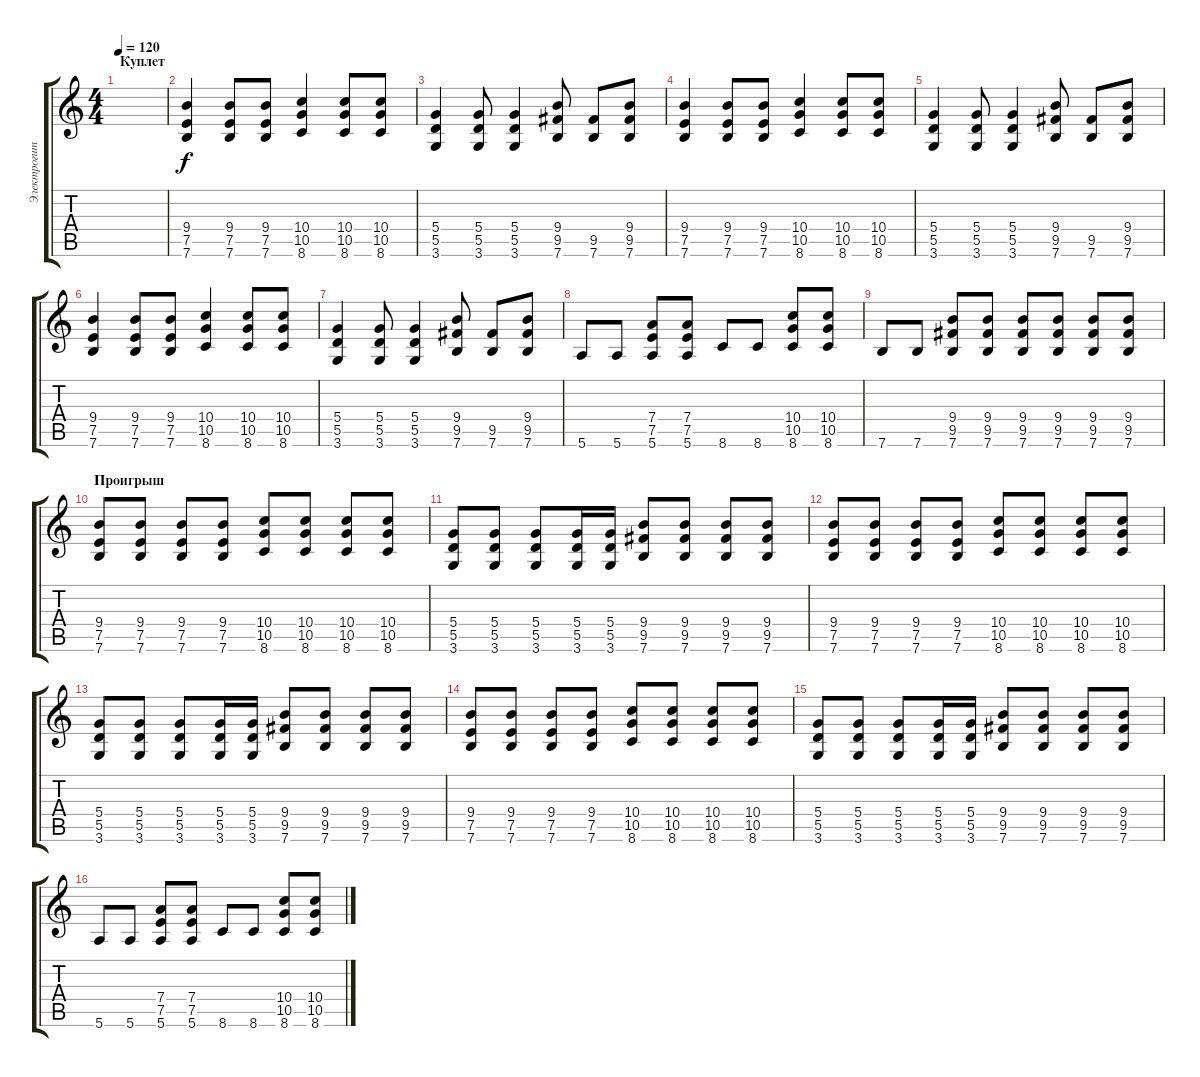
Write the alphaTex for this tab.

\track ("Электрогитара" "Электрогит") {instrument distortionguitar}
\staff {score tabs}
\tuning (E4 B3 G3 D3 A2 E2) {hide}
\ts (4 4)
\section ("" "Куплет")
\tempo 120
\clef g2
\ks c
|
(9.4 7.5 7.6).4{volume 7} (9.4 7.5 7.6).8 (9.4 7.5 7.6).8 (10.4 10.5 8.6).4 (10.4 10.5 8.6).8 (10.4 10.5 8.6).8 |
(5.4 5.5 3.6).4 (5.4 5.5 3.6).8 (5.4 5.5 3.6).4 (9.4 9.5 7.6).8 (9.5 7.6).8 (9.4 9.5 7.6).8 |
(9.4 7.5 7.6).4{volume 8} (9.4 7.5 7.6).8 (9.4 7.5 7.6).8 (10.4 10.5 8.6).4 (10.4 10.5 8.6).8 (10.4 10.5 8.6).8 |
(5.4 5.5 3.6).4 (5.4 5.5 3.6).8 (5.4 5.5 3.6).4 (9.4 9.5 7.6).8 (9.5 7.6).8 (9.4 9.5 7.6).8 |
(9.4 7.5 7.6).4{volume 9} (9.4 7.5 7.6).8 (9.4 7.5 7.6).8 (10.4 10.5 8.6).4 (10.4 10.5 8.6).8 (10.4 10.5 8.6).8 |
(5.4 5.5 3.6).4 (5.4 5.5 3.6).8 (5.4 5.5 3.6).4 (9.4 9.5 7.6).8 (9.5 7.6).8 (9.4 9.5 7.6).8 |
5.6.8{volume 10} 5.6.8 (7.4 7.5 5.6).8 (7.4 7.5 5.6).8 8.6.8 8.6.8 (10.4 10.5 8.6).8 (10.4 10.5 8.6).8 |
7.6.8 7.6.8 (9.4 9.5 7.6).8 (9.4 9.5 7.6).8 (9.4 9.5 7.6).8 (9.4 9.5 7.6).8 (9.4 9.5 7.6).8 (9.4 9.5 7.6).8 |
\section ("" "Проигрыш")
(9.4 7.5 7.6).8 (9.4 7.5 7.6).8 (9.4 7.5 7.6).8 (9.4 7.5 7.6).8 (10.4 10.5 8.6).8 (10.4 10.5 8.6).8 (10.4 10.5 8.6).8 (10.4 10.5 8.6).8 |
(5.4 5.5 3.6).8 (5.4 5.5 3.6).8 (5.4 5.5 3.6).8 (5.4 5.5 3.6).16 (5.4 5.5 3.6).16 (9.4 9.5 7.6).8 (9.4 9.5 7.6).8 (9.4 9.5 7.6).8 (9.4 9.5 7.6).8 |
(9.4 7.5 7.6).8 (9.4 7.5 7.6).8 (9.4 7.5 7.6).8 (9.4 7.5 7.6).8 (10.4 10.5 8.6).8 (10.4 10.5 8.6).8 (10.4 10.5 8.6).8 (10.4 10.5 8.6).8 |
(5.4 5.5 3.6).8 (5.4 5.5 3.6).8 (5.4 5.5 3.6).8 (5.4 5.5 3.6).16 (5.4 5.5 3.6).16 (9.4 9.5 7.6).8 (9.4 9.5 7.6).8 (9.4 9.5 7.6).8 (9.4 9.5 7.6).8 |
(9.4 7.5 7.6).8 (9.4 7.5 7.6).8 (9.4 7.5 7.6).8 (9.4 7.5 7.6).8 (10.4 10.5 8.6).8 (10.4 10.5 8.6).8 (10.4 10.5 8.6).8 (10.4 10.5 8.6).8 |
(5.4 5.5 3.6).8 (5.4 5.5 3.6).8 (5.4 5.5 3.6).8 (5.4 5.5 3.6).16 (5.4 5.5 3.6).16 (9.4 9.5 7.6).8 (9.4 9.5 7.6).8 (9.4 9.5 7.6).8 (9.4 9.5 7.6).8 |
5.6.8 5.6.8 (7.4 7.5 5.6).8 (7.4 7.5 5.6).8 8.6.8 8.6.8 (10.4 10.5 8.6).8 (10.4 10.5 8.6).8
